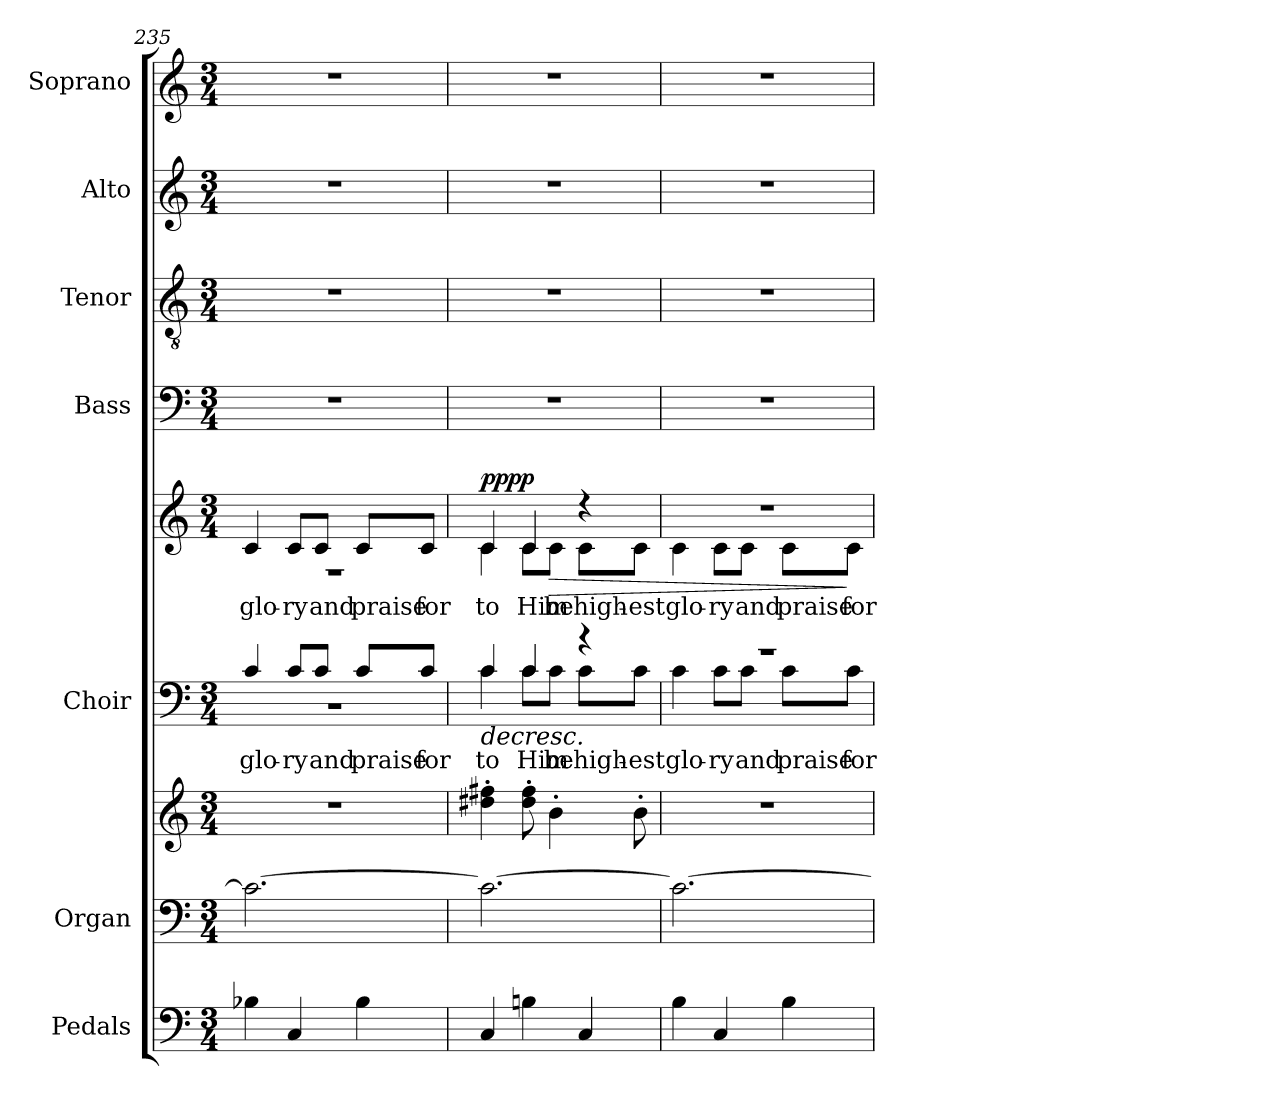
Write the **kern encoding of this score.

**kern	**kern	**kern	**kern	**text	**kern	**text	**dynam	**kern	**kern	**kern	**kern
*part7	*part6	*part6	*part5	*part5	*part5	*part5	*part5	*part4	*part3	*part2	*part1
*staff9	*staff8	*staff7	*staff6	*staff6	*staff5	*staff5	*staff5/6	*staff4	*staff3	*staff2	*staff1
*I"Pedals	*I"Organ	*	*I"Choir	*	*	*	*	*I"Bass	*I"Tenor	*I"Alto	*I"Soprano
*I'Ped.	*I'Org.	*	*I'Choir	*	*	*	*	*I'B.	*I'T.	*I'A.	*I'S.
*clefF4	*clefF4	*clefG2	*clefF4	*	*clefG2	*	*	*clefF4	*clefGv2	*clefG2	*clefG2
*	*	*	*	*	*	*	*	*	*ITrd7c12	*	*
*k[]	*k[]	*k[]	*k[]	*	*k[]	*	*	*k[]	*k[]	*k[]	*k[]
*C:	*C:	*C:	*C:	*	*C:	*	*	*C:	*C:	*C:	*C:
*M3/4	*M3/4	*M3/4	*M3/4	*	*M3/4	*	*	*M3/4	*M3/4	*M3/4	*M3/4
=235	=235	=235	=235	=235	=235	=235	=235	=235	=235	=235	=235
!	!	!LO:N:vis=1	!	!	!	!	!	!	!	!	!
*	*	*	*^	*	*	*	*	*	*	*	*
!	!	!	!	!LO:N:vis=1	!LO:LY:a:color=#000000	!	!	!	!	!	!	!
*	*	*	*	*	*	*^	*	*	*	*	*	*
!	!	!	!	!	!	!	!LO:N:vis=1	!LO:LY:a:color=#000000	!	!LO:N:vis=1	!LO:N:vis=1	!LO:N:vis=1	!LO:N:vis=1
4B-Xi\	2.ci\_>	2.r	4ci/	2.r	glo-	4ci/	2.r	glo-	.	2.r	2.r	2.r	2.r
!	!	!	!	!	!LO:LY:a:color=#000000	!	!	!	!	!	!	!	!
!	!	!	!	!	!	!	!	!LO:LY:a:color=#000000	!	!	!	!	!
4Ci/	.	.	8ci/L	.	-ry	8ci/L	.	-ry	.	.	.	.	.
!	!	!	!	!	!LO:LY:a:color=#000000	!	!	!	!	!	!	!	!
!	!	!	!	!	!	!	!	!LO:LY:a:color=#000000	!	!	!	!	!
.	.	.	8ci/J	.	and	8ci/J	.	and	.	.	.	.	.
!	!	!	!	!	!LO:LY:a:color=#000000	!	!	!	!	!	!	!	!
!	!	!	!	!	!	!	!	!LO:LY:a:color=#000000	!	!	!	!	!
4B-i\	.	.	8ci/L	.	praise	8ci/L	.	praise	.	.	.	.	.
!	!	!	!	!	!LO:LY:a:color=#000000	!	!	!	!	!	!	!	!
!	!	!	!	!	!	!	!	!LO:LY:a:color=#000000	!	!	!	!	!
.	.	.	8ci/J	.	for	8ci/J	.	for	mp mp	.	.	.	.
=236	=236	=236	=236	=236	=236	=236	=236	=236	=236	=236	=236	=236	=236
!	!	!	!	!	!LO:LY:a:color=#000000	!	!	!	!LO:HP:b=2	!	!	!	!
!	!	!	!	!	!LO:LY:b:color=#000000	!	!	!	!	!	!	!	!
!	!	!	!	!	!	!	!	!LO:LY:a:color=#000000	!	!	!	!	!
!	!	!	!	!	!	!	!	!LO:LY:b:color=#000000	!	!LO:N:vis=1	!LO:N:vis=1	!LO:N:vis=1	!LO:N:vis=1
4Ci/	2.ci\_>	4dd#Xi\' 4ff#Xi'	4ci/	4ci\	to	4ci/	4ci\	to	> pp pp	2.r	2.r	2.r	2.r
!	!	!	!	!	!LO:LY:a:color=#000000	!	!	!	!	!	!	!	!
!	!	!	!	!	!LO:LY:b:color=#000000	!	!	!	!	!	!	!	!
!	!	!	!	!	!	!	!	!LO:LY:a:color=#000000	!	!	!	!	!
!	!	!	!	!	!	!	!	!LO:LY:b:color=#000000	!	!	!	!	!
4Bni\	.	8dd#i\' 8ff#i'	4ci/	8ci\L	Him	4ci/	8ci\L	Him	.	.	.	.	.
!	!	!	!	!	!LO:LY:b:color=#000000	!	!	!	!	!	!	!	!
!	!	!	!	!	!	!	!	!LO:LY:b:color=#000000	!LO:HP:b	!	!	!	!
.	.	4b'i\	.	8ci\J	be	.	8ci\J	be	>	.	.	.	.
!	!	!	!	!	!LO:LY:b:color=#000000	!	!	!	!	!	!	!	!
!	!	!	!	!	!	!	!	!LO:LY:b:color=#000000	!	!	!	!	!
4Ci/	.	.	4r	8ci\L	high-	4r	8ci\L	high-	.	.	.	.	.
!	!	!	!	!	!LO:LY:b:color=#000000	!	!	!	!	!	!	!	!
!	!	!	!	!	!	!	!	!LO:LY:b:color=#000000	!	!	!	!	!
.	.	8b'i\	.	8ci\J	-est	.	8ci\J	-est	.	.	.	.	.
=237	=237	=237	=237	=237	=237	=237	=237	=237	=237	=237	=237	=237	=237
!	!	!LO:N:vis=1	!LO:N:vis=1	!	!	!	!	!	!	!	!	!	!
!	!	!	!	!	!LO:LY:b:color=#000000	!LO:N:vis=1	!	!	!	!	!	!	!
!	!	!	!	!	!	!	!	!LO:LY:b:color=#000000	!	!LO:N:vis=1	!LO:N:vis=1	!LO:N:vis=1	!LO:N:vis=1
4Bi\	2.ci\_>	2.r	2.r	4ci\	glo-	2.r	4ci\	glo-	.	2.r	2.r	2.r	2.r
!	!	!	!	!	!LO:LY:b:color=#000000	!	!	!	!	!	!	!	!
!	!	!	!	!	!	!	!	!LO:LY:b:color=#000000	!	!	!	!	!
4Ci/	.	.	.	8ci\L	-ry	.	8ci\L	-ry	.	.	.	.	.
!	!	!	!	!	!LO:LY:b:color=#000000	!	!	!	!	!	!	!	!
!	!	!	!	!	!	!	!	!LO:LY:b:color=#000000	!	!	!	!	!
.	.	.	.	8ci\J	and	.	8ci\J	and	.	.	.	.	.
!	!	!	!	!	!LO:LY:b:color=#000000	!	!	!	!	!	!	!	!
!	!	!	!	!	!	!	!	!LO:LY:b:color=#000000	!	!	!	!	!
4Bi\	.	.	.	8ci\L	praise	.	8ci\L	praise	.	.	.	.	.
!	!	!	!	!	!LO:LY:b:color=#000000	!	!	!	!	!	!	!	!
!	!	!	!	!	!	!	!	!LO:LY:b:color=#000000	!	!	!	!	!
.	.	.	.	8ci\J	for	.	8ci\J	for	]	.	.	.	.
*	*	*	*v	*v	*	*	*	*	*	*	*	*	*
*	*	*	*	*	*v	*v	*	*	*	*	*	*
.	.	.	.	.	.	.	]	.	.	.	.
=	=	=	=	=	=	=	=	=	=	=	=
*-	*-	*-	*-	*-	*-	*-	*-	*-	*-	*-	*-
